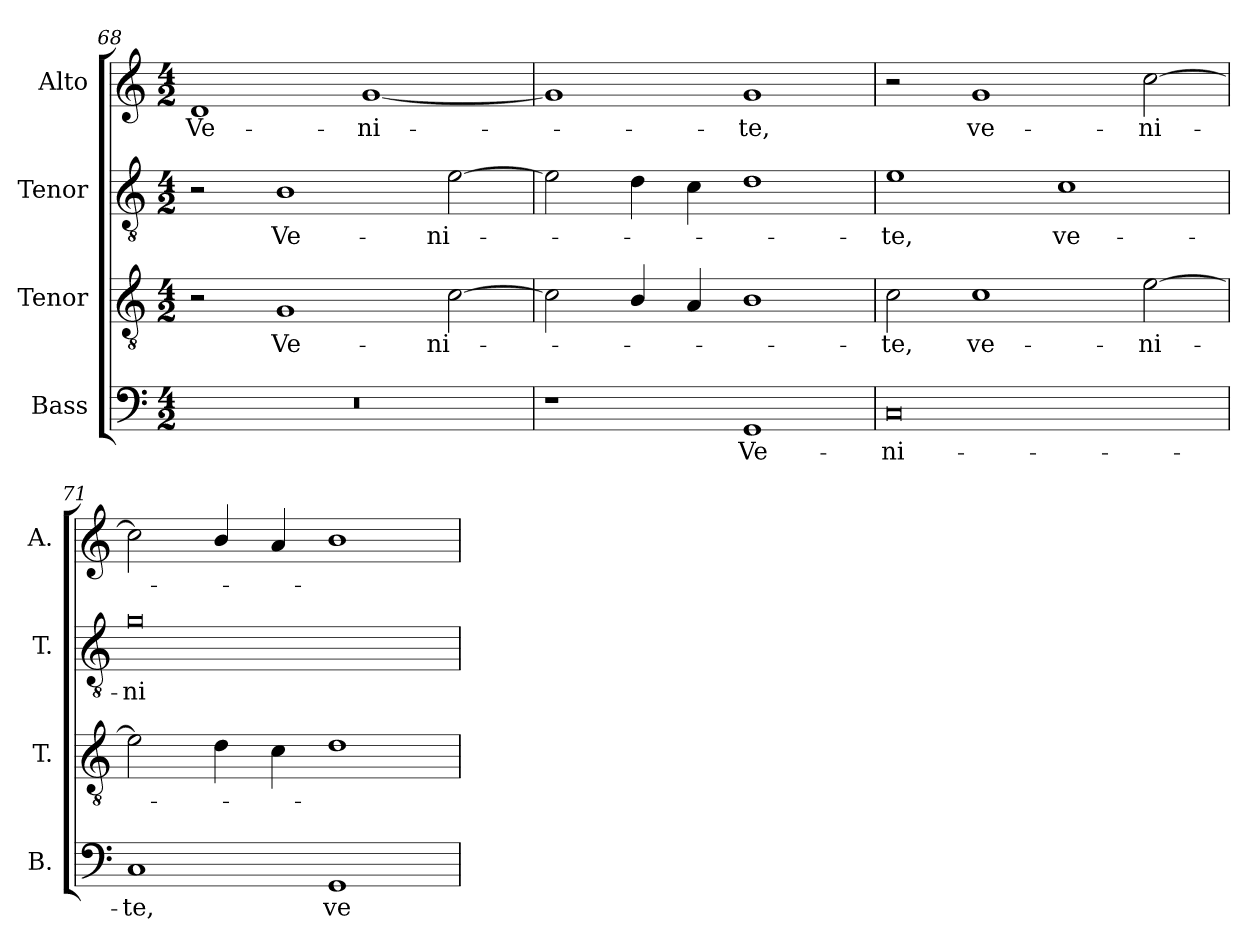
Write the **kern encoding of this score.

**kern	**text	**kern	**text	**kern	**text	**kern	**text
*part4	*part4	*part3	*part3	*part2	*part2	*part1	*part1
*staff4	*staff4	*staff3	*staff3	*staff2	*staff2	*staff1	*staff1
*I"Bass	*	*I"Tenor	*	*I"Tenor	*	*I"Alto	*
*I'B.	*	*I'T.	*	*I'T.	*	*I'A.	*
!!LO:LB:g=z
*clefF4	*	*clefGv2	*	*clefGv2	*	*clefG2	*
*	*	*ITrd7c12	*	*ITrd7c12	*	*	*
*k[]	*	*k[]	*	*k[]	*	*k[]	*
*C:	*	*C:	*	*C:	*	*C:	*
*M4/2	*	*M4/2	*	*M4/2	*	*M4/2	*
=68	=68	=68	=68	=68	=68	=68	=68
!LO:N:vis=1	!	!	!	!	!	!	!
!	!	!	!	!	!	!	!LO:LY:b:color=#000000
0r	.	2r	.	2r	.	1di	Ve-
!	!	!	!LO:LY:b:color=#000000	!	!	!	!
!	!	!	!	!	!LO:LY:b:color=#000000	!	!
.	.	1GGi	Ve-	1BBi	Ve-	.	.
!	!	!	!	!	!	!	!LO:LY:b:color=#000000
.	.	.	.	.	.	[1gi	-ni-
!	!	!	!LO:LY:b:color=#000000	!	!	!	!
!	!	!	!	!	!LO:LY:b:color=#000000	!	!
.	.	[2Ci\	-ni-	[2Ei\	-ni-	.	.
=69	=69	=69	=69	=69	=69	=69	=69
1r	.	2Ci\]	.	2Ei\]	.	1gi]	.
.	.	4BBi/	.	4Di\	.	.	.
.	.	4AAi/	.	4Ci\	.	.	.
!	!LO:LY:b:color=#000000	!	!	!	!	!	!
!	!	!	!	!	!	!	!LO:LY:b:color=#000000
1GGi	Ve-	1BBi	.	1Di	.	1gi	-te,
=70	=70	=70	=70	=70	=70	=70	=70
!	!LO:LY:b:color=#000000	!	!	!	!	!	!
!	!	!	!LO:LY:b:color=#000000	!	!	!	!
!	!	!	!	!	!LO:LY:b:color=#000000	!	!
0Ci	-ni-	2Ci\	-te,	1Ei	-te,	2r	.
!	!	!	!LO:LY:b:color=#000000	!	!	!	!
!	!	!	!	!	!	!	!LO:LY:b:color=#000000
.	.	1Ci	ve-	.	.	1gi	ve-
!	!	!	!	!	!LO:LY:b:color=#000000	!	!
.	.	.	.	1Ci	ve-	.	.
!	!	!	!LO:LY:b:color=#000000	!	!	!	!
!	!	!	!	!	!	!	!LO:LY:b:color=#000000
.	.	[2Ei\	-ni-	.	.	[2cci\	-ni-
=71	=71	=71	=71	=71	=71	=71	=71
!	!LO:LY:b:color=#000000	!	!	!	!	!	!
!	!	!	!	!	!LO:LY:b:color=#000000	!	!
1Ci	-te,	2Ei\]	.	0Gi	-ni-	2cci\]	.
.	.	4Di\	.	.	.	4bi/	.
.	.	4Ci\	.	.	.	4ai/	.
!	!LO:LY:b:color=#000000	!	!	!	!	!	!
1GGi	ve-	1Di	.	.	.	1bi	.
=	=	=	=	=	=	=	=
*-	*-	*-	*-	*-	*-	*-	*-
